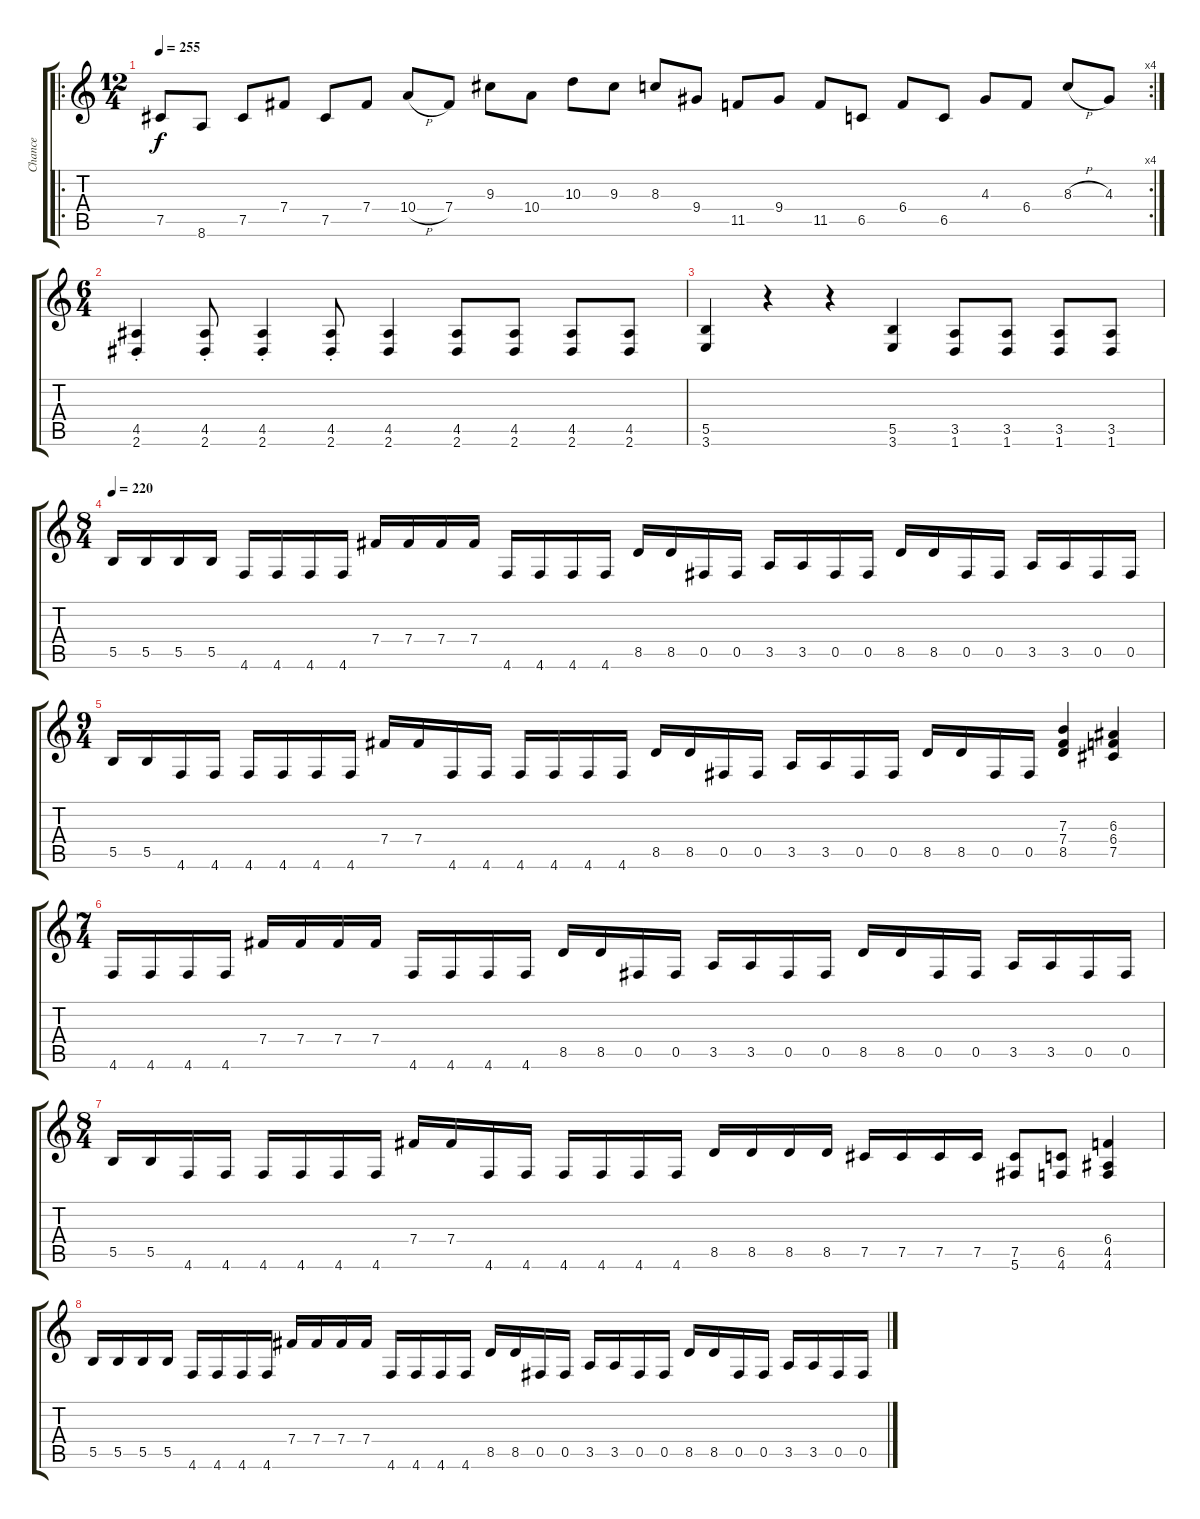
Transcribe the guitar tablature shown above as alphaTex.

\track ("Chance" "Chance") {instrument distortionguitar}
\staff {score tabs}
\tuning (Db4 Ab3 E3 B2 Gb2 Db2) {hide}
\ro
\rc 4
\ts (12 4)
\tempo 255
\clef g2
\ks c
7.5.8{dy f} 8.6.8 7.5.8 7.4.8 7.5.8 7.4.8 10.4{h}.8 7.4.8 9.3.8 10.4.8 10.3.8 9.3.8 8.3.8 9.4.8 11.5.8 9.4.8 11.5.8 6.5.8 6.4.8 6.5.8 4.3.8 6.4.8 8.3{h}.8 4.3.8 |
\ts (6 4)
(4.5{st} 2.6{st}).4 (4.5{st} 2.6{st}).8 (4.5{st} 2.6{st}).4 (4.5{st} 2.6{st}).8 (4.5 2.6).4 (4.5 2.6).8 (4.5 2.6).8 (4.5 2.6).8 (4.5 2.6).8 |
(5.5 3.6).4 r.4 r.4 (5.5 3.6).4 (3.5 1.6).8 (3.5 1.6).8 (3.5 1.6).8 (3.5 1.6).8 |
\ts (8 4)
\tempo 220
5.5.16 5.5.16 5.5.16 5.5.16 4.6.16 4.6.16 4.6.16 4.6.16 7.4.16 7.4.16 7.4.16 7.4.16 4.6.16 4.6.16 4.6.16 4.6.16 8.5.16 8.5.16 0.5.16 0.5.16 3.5.16 3.5.16 0.5.16 0.5.16 8.5.16 8.5.16 0.5.16 0.5.16 3.5.16 3.5.16 0.5.16 0.5.16 |
\ts (9 4)
5.5.16 5.5.16 4.6.16 4.6.16 4.6.16 4.6.16 4.6.16 4.6.16 7.4.16 7.4.16 4.6.16 4.6.16 4.6.16 4.6.16 4.6.16 4.6.16 8.5.16 8.5.16 0.5.16 0.5.16 3.5.16 3.5.16 0.5.16 0.5.16 8.5.16 8.5.16 0.5.16 0.5.16 (7.3 7.4 8.5).4 (6.3 6.4 7.5).4 |
\ts (7 4)
4.6.16 4.6.16 4.6.16 4.6.16 7.4.16 7.4.16 7.4.16 7.4.16 4.6.16 4.6.16 4.6.16 4.6.16 8.5.16 8.5.16 0.5.16 0.5.16 3.5.16 3.5.16 0.5.16 0.5.16 8.5.16 8.5.16 0.5.16 0.5.16 3.5.16 3.5.16 0.5.16 0.5.16 |
\ts (8 4)
5.5.16 5.5.16 4.6.16 4.6.16 4.6.16 4.6.16 4.6.16 4.6.16 7.4.16 7.4.16 4.6.16 4.6.16 4.6.16 4.6.16 4.6.16 4.6.16 8.5.16 8.5.16 8.5.16 8.5.16 7.5.16 7.5.16 7.5.16 7.5.16 (7.5 5.6).8 (6.5 4.6).8 (6.4 4.5 4.6).4 |
5.5.16 5.5.16 5.5.16 5.5.16 4.6.16 4.6.16 4.6.16 4.6.16 7.4.16 7.4.16 7.4.16 7.4.16 4.6.16 4.6.16 4.6.16 4.6.16 8.5.16 8.5.16 0.5.16 0.5.16 3.5.16 3.5.16 0.5.16 0.5.16 8.5.16 8.5.16 0.5.16 0.5.16 3.5.16 3.5.16 0.5.16 0.5.16
